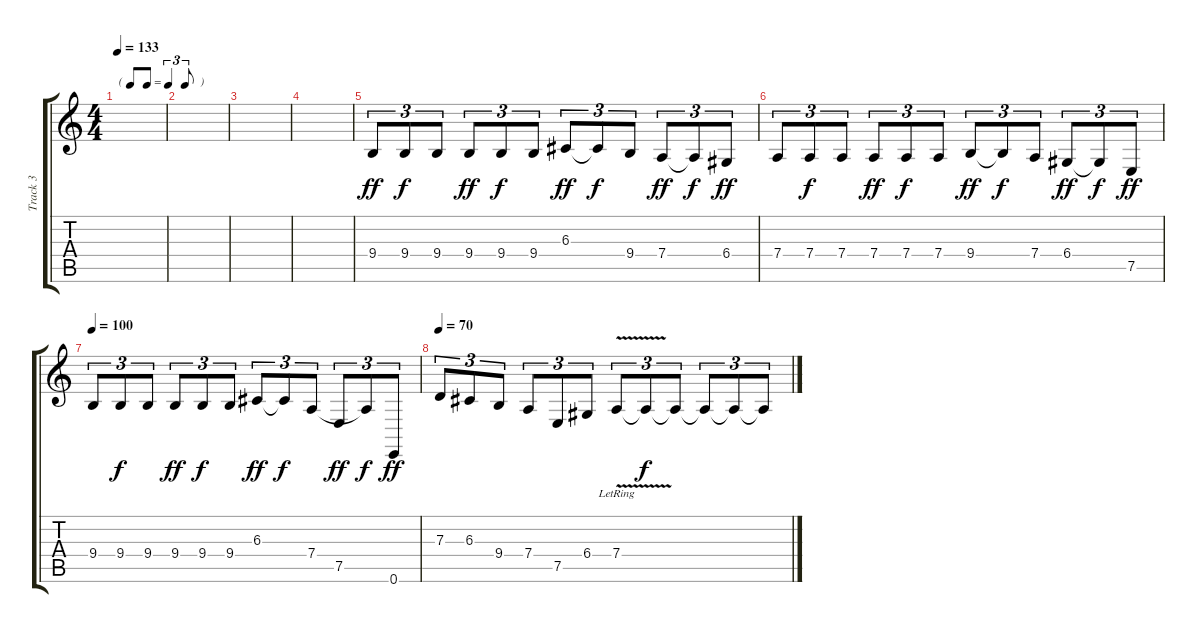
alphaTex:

\track ("Track 3" "Track 3") {instrument oboe}
\staff {score tabs}
\tuning (E4 B3 G3 D3 A2 E2) {hide}
\ts (4 4)
\tf triplet8th
\tempo 133
\clef g2
\ks c
|
|
|
|
9.4.8{tu (3 2) dy ff} 9.4.8{tu (3 2) dy f} 9.4.8{tu (3 2)} 9.4.8{tu (3 2) dy ff} 9.4.8{tu (3 2) dy f} 9.4.8{tu (3 2)} 6.3.8{tu (3 2) dy ff} 6.3{t}.8{tu (3 2) dy f} 9.4.8{tu (3 2)} 7.4.8{tu (3 2) dy ff} 7.4{t}.8{tu (3 2) dy f} 6.4.8{tu (3 2) dy ff} |
7.4.8{tu (3 2)} 7.4.8{tu (3 2) dy f} 7.4.8{tu (3 2)} 7.4.8{tu (3 2) dy ff} 7.4.8{tu (3 2) dy f} 7.4.8{tu (3 2)} 9.4.8{tu (3 2) dy ff} 9.4{t}.8{tu (3 2) dy f} 7.4.8{tu (3 2)} 6.4.8{tu (3 2) dy ff} 6.4{t}.8{tu (3 2) dy f} 7.5.8{tu (3 2) dy ff} |
\tempo 100
9.4.8{tu (3 2)} 9.4.8{tu (3 2) dy f} 9.4.8{tu (3 2)} 9.4.8{tu (3 2) dy ff} 9.4.8{tu (3 2) dy f} 9.4.8{tu (3 2)} 6.3.8{tu (3 2) dy ff} 6.3{t}.8{tu (3 2) dy f} 7.4.8{tu (3 2)} 7.5.8{tu (3 2) dy ff} 7.4{t}.8{tu (3 2) dy f} 0.6.8{tu (3 2) dy ff} |
\tempo 70
7.3.8{tu (3 2)} 6.3.8{tu (3 2)} 9.4.8{tu (3 2)} 7.4.8{tu (3 2)} 7.5.8{tu (3 2)} 6.4.8{tu (3 2)} 7.4{v lr}.8{tu (3 2)} 7.4{t}.8{tu (3 2) dy f} 7.4{t}.8{tu (3 2)} 7.4{t}.8{tu (3 2)} 7.4{t}.8{tu (3 2)} 7.4{t}.8{tu (3 2)}
